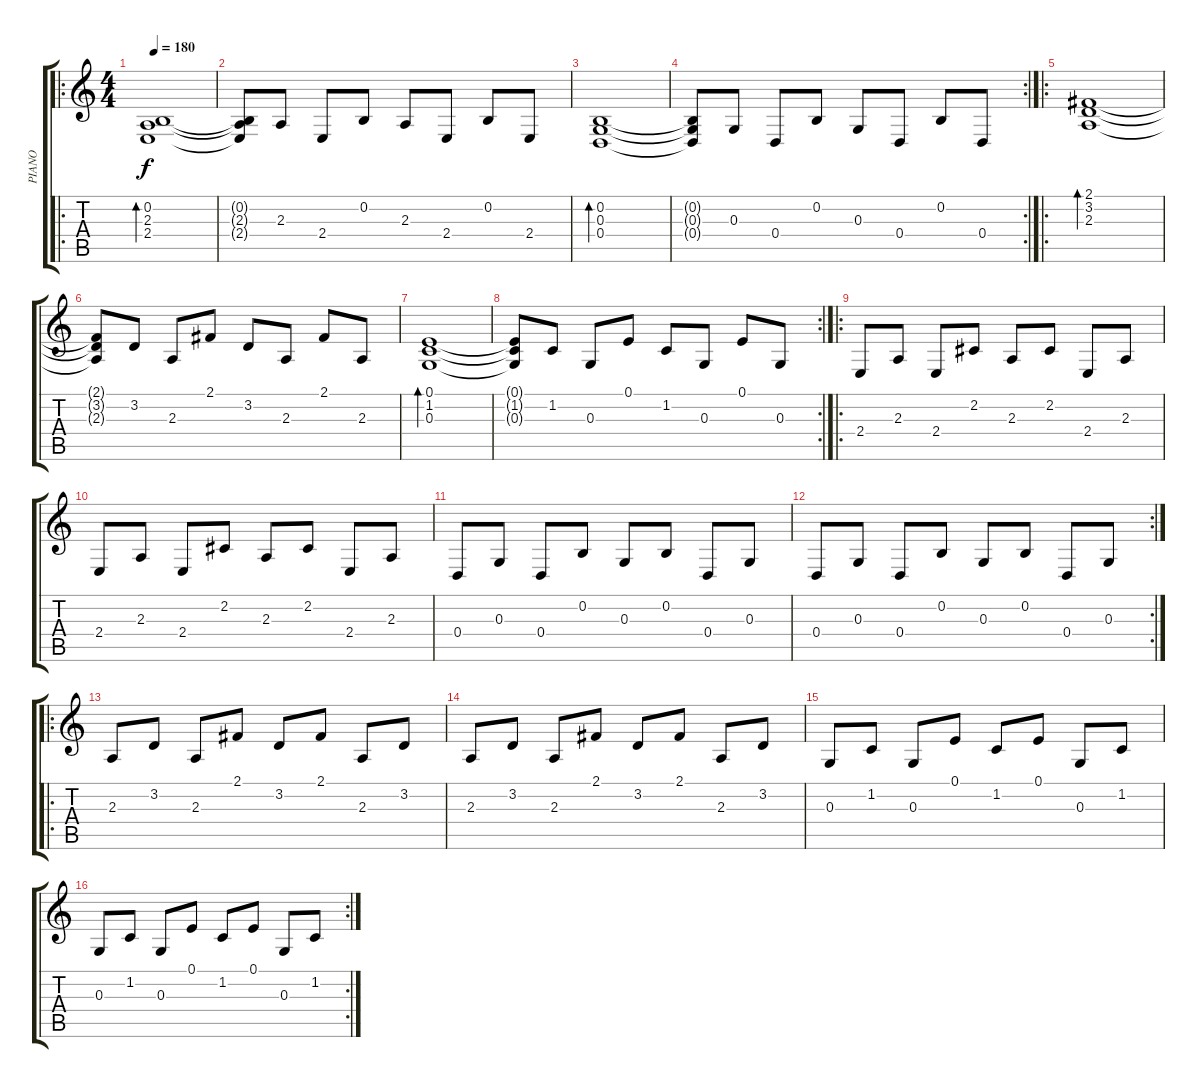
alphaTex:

\track ("PIANO" "PIANO") {instrument acousticgrandpiano}
\staff {score tabs}
\tuning (E4 B3 G3 D3 A2 E2) {hide}
\ro
\ts (4 4)
\tempo 180
\clef g2
\ks c
(0.2 2.3 2.4).1{bd 480 dy f} |
(0.2{t} 2.3{t} 2.4{t}).8 2.3.8 2.4.8 0.2.8 2.3.8 2.4.8 0.2.8 2.4.8 |
(0.2 0.3 0.4).1{bd 480} |
\rc 2
(0.2{t} 0.3{t} 0.4{t}).8 0.3.8 0.4.8 0.2.8 0.3.8 0.4.8 0.2.8 0.4.8 |
\ro
(2.1 3.2 2.3).1{bd 480} |
(2.1{t} 3.2{t} 2.3{t}).8 3.2.8 2.3.8 2.1.8 3.2.8 2.3.8 2.1.8 2.3.8 |
(0.1 1.2 0.3).1{bd 480} |
\rc 2
(0.1{t} 1.2{t} 0.3{t}).8 1.2.8 0.3.8 0.1.8 1.2.8 0.3.8 0.1.8 0.3.8 |
\ro
2.4.8 2.3.8 2.4.8 2.2.8 2.3.8 2.2.8 2.4.8 2.3.8 |
2.4.8 2.3.8 2.4.8 2.2.8 2.3.8 2.2.8 2.4.8 2.3.8 |
0.4.8 0.3.8 0.4.8 0.2.8 0.3.8 0.2.8 0.4.8 0.3.8 |
\rc 2
0.4.8 0.3.8 0.4.8 0.2.8 0.3.8 0.2.8 0.4.8 0.3.8 |
\ro
2.3.8 3.2.8 2.3.8 2.1.8 3.2.8 2.1.8 2.3.8 3.2.8 |
2.3.8 3.2.8 2.3.8 2.1.8 3.2.8 2.1.8 2.3.8 3.2.8 |
0.3.8 1.2.8 0.3.8 0.1.8 1.2.8 0.1.8 0.3.8 1.2.8 |
\rc 2
0.3.8 1.2.8 0.3.8 0.1.8 1.2.8 0.1.8 0.3.8 1.2.8
